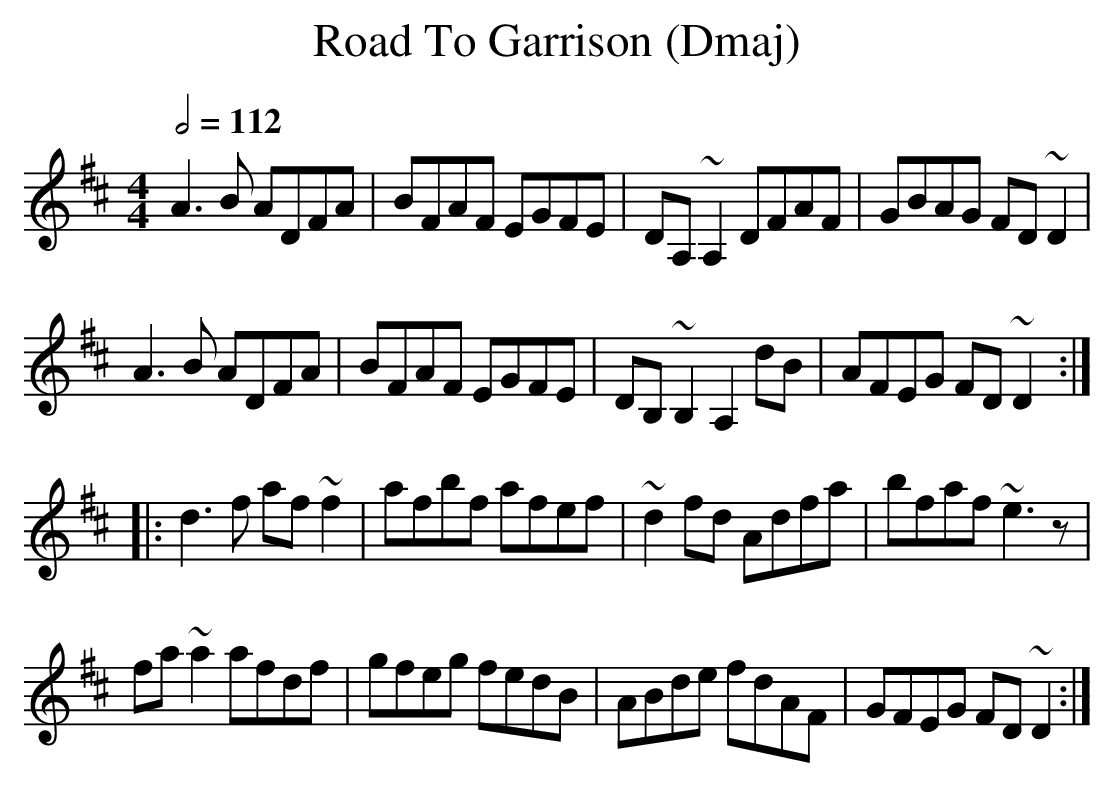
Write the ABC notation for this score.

X:1
T:Road To Garrison (Dmaj) %X
Q:1/2=112
M:4/4
L:1/8
K:Dmaj
A3B ADFA | BFAF EGFE | DA,~A,2 DFAF | GBAG FD~D2 |
A3B ADFA | BFAF EGFE | DB,~B,2 A,2 dB | AFEG FD~D2 :|
|:d3f af~f2 | afbf afef | ~d2fd Adfa | bfaf ~e3 z |
fa~a2 afdf | gfeg fedB | ABde fdAF | GFEG FD~D2 :|
